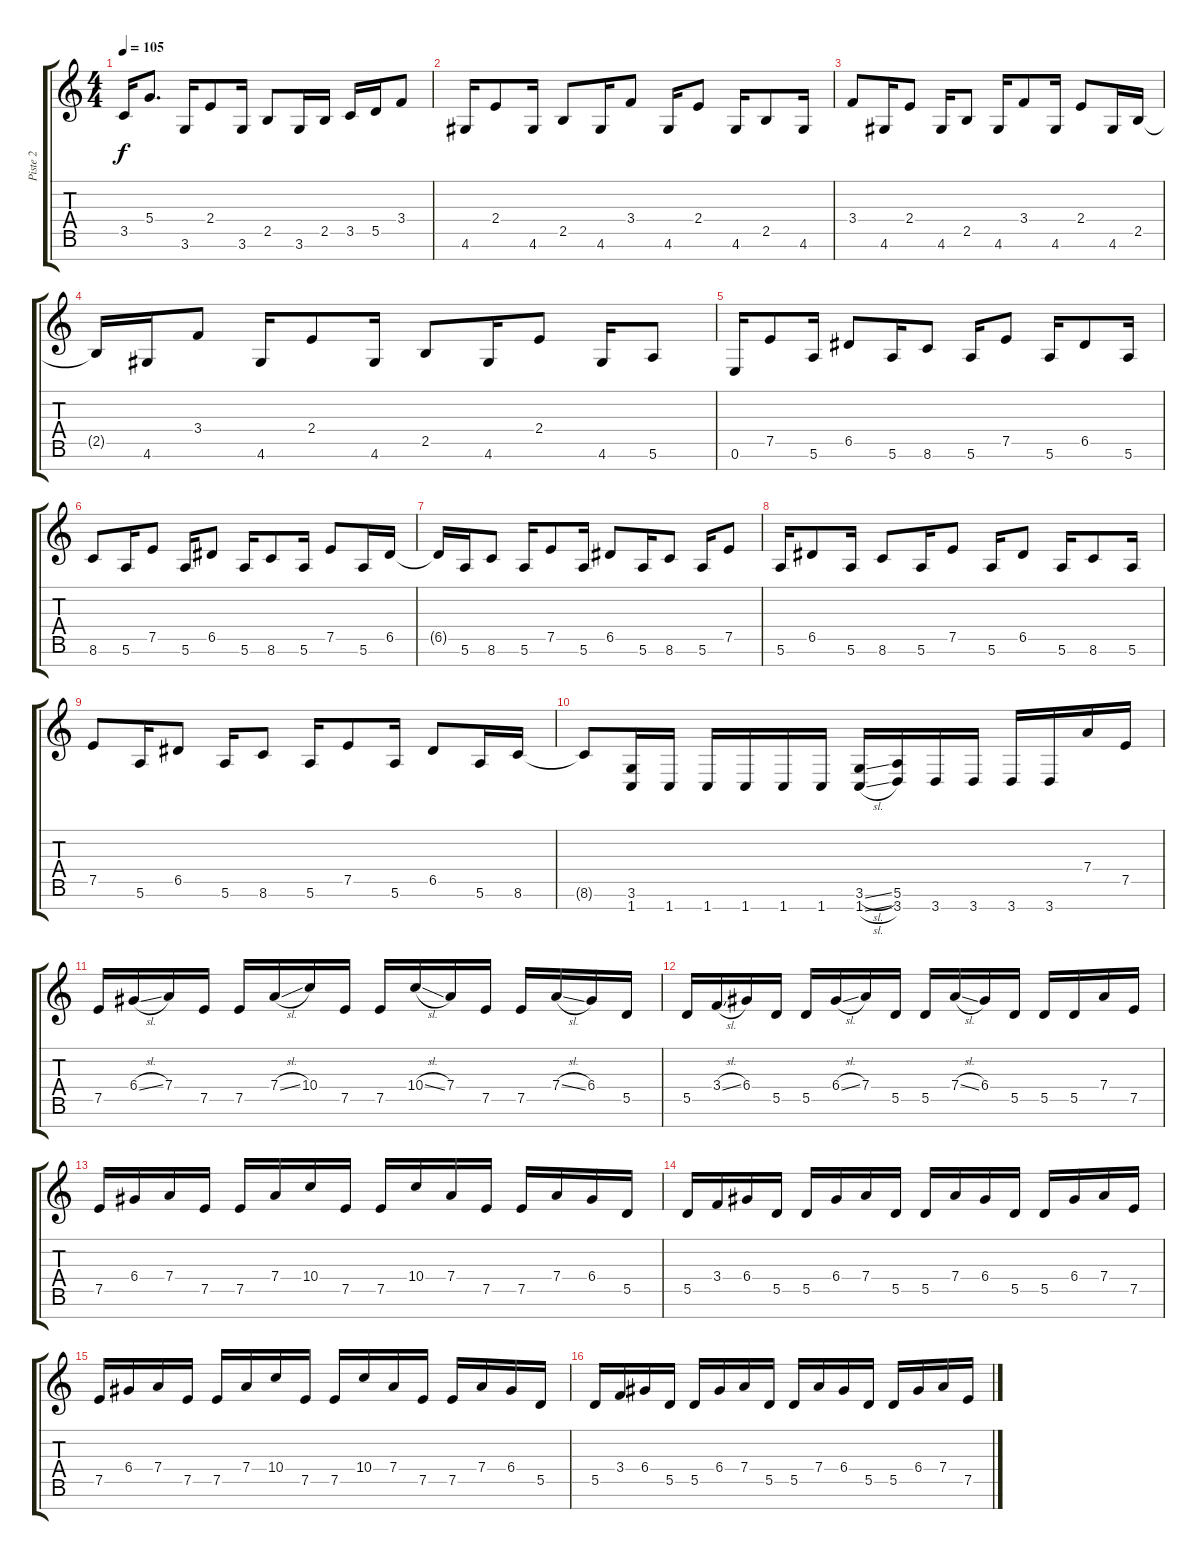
\track ("Piste 2" "Piste 2") {instrument distortionguitar}
\staff {score tabs}
\tuning (E4 B3 G3 D3 A2 E2 B1) {hide}
\ts (4 4)
\tempo 105
\clef g2
\ks c
3.5.16{dy f} 5.4.8{d} 3.6.16 2.4.8 3.6.16 2.5.8 3.6.16 2.5.16 3.5.16 5.5.16 3.4.8 |
4.6.16 2.4.8 4.6.16 2.5.8 4.6.16 3.4.8 4.6.16 2.4.8 4.6.16 2.5.8 4.6.16 |
3.4.8 4.6.16 2.4.8 4.6.16 2.5.8 4.6.16 3.4.8 4.6.16 2.4.8 4.6.16 2.5.16 |
2.5{t}.16 4.6.16 3.4.8 4.6.16 2.4.8 4.6.16 2.5.8 4.6.16 2.4.8 4.6.16 5.6.8 |
0.6.16 7.5.8 5.6.16 6.5.8 5.6.16 8.6.8 5.6.16 7.5.8 5.6.16 6.5.8 5.6.16 |
8.6.8 5.6.16 7.5.8 5.6.16 6.5.8 5.6.16 8.6.8 5.6.16 7.5.8 5.6.16 6.5.16 |
6.5{t}.16 5.6.16 8.6.8 5.6.16 7.5.8 5.6.16 6.5.8 5.6.16 8.6.8 5.6.16 7.5.8 |
5.6.16 6.5.8 5.6.16 8.6.8 5.6.16 7.5.8 5.6.16 6.5.8 5.6.16 8.6.8 5.6.16 |
7.5.8 5.6.16 6.5.8 5.6.16 8.6.8 5.6.16 7.5.8 5.6.16 6.5.8 5.6.16 8.6.16 |
8.6{t}.8 (3.6 1.7).16 1.7.16 1.7.16 1.7.16 1.7.16 1.7.16 (3.6{sl} 1.7{sl}).16 (5.6 3.7).16 3.7.16 3.7.16 3.7.16 3.7.16 7.4.16 7.5.16 |
7.5.16 6.4{sl}.16 7.4.16 7.5.16 7.5.16 7.4{sl}.16 10.4.16 7.5.16 7.5.16 10.4{sl}.16 7.4.16 7.5.16 7.5.16 7.4{sl}.16 6.4.16 5.5.16 |
5.5.16 3.4{sl}.16 6.4.16 5.5.16 5.5.16 6.4{sl}.16 7.4.16 5.5.16 5.5.16 7.4{sl}.16 6.4.16 5.5.16 5.5.16 5.5.16 7.4.16 7.5.16 |
7.5.16 6.4.16 7.4.16 7.5.16 7.5.16 7.4.16 10.4.16 7.5.16 7.5.16 10.4.16 7.4.16 7.5.16 7.5.16 7.4.16 6.4.16 5.5.16 |
5.5.16 3.4.16 6.4.16 5.5.16 5.5.16 6.4.16 7.4.16 5.5.16 5.5.16 7.4.16 6.4.16 5.5.16 5.5.16 6.4.16 7.4.16 7.5.16 |
7.5.16 6.4.16 7.4.16 7.5.16 7.5.16 7.4.16 10.4.16 7.5.16 7.5.16 10.4.16 7.4.16 7.5.16 7.5.16 7.4.16 6.4.16 5.5.16 |
5.5.16 3.4.16 6.4.16 5.5.16 5.5.16 6.4.16 7.4.16 5.5.16 5.5.16 7.4.16 6.4.16 5.5.16 5.5.16 6.4.16 7.4.16 7.5.16
